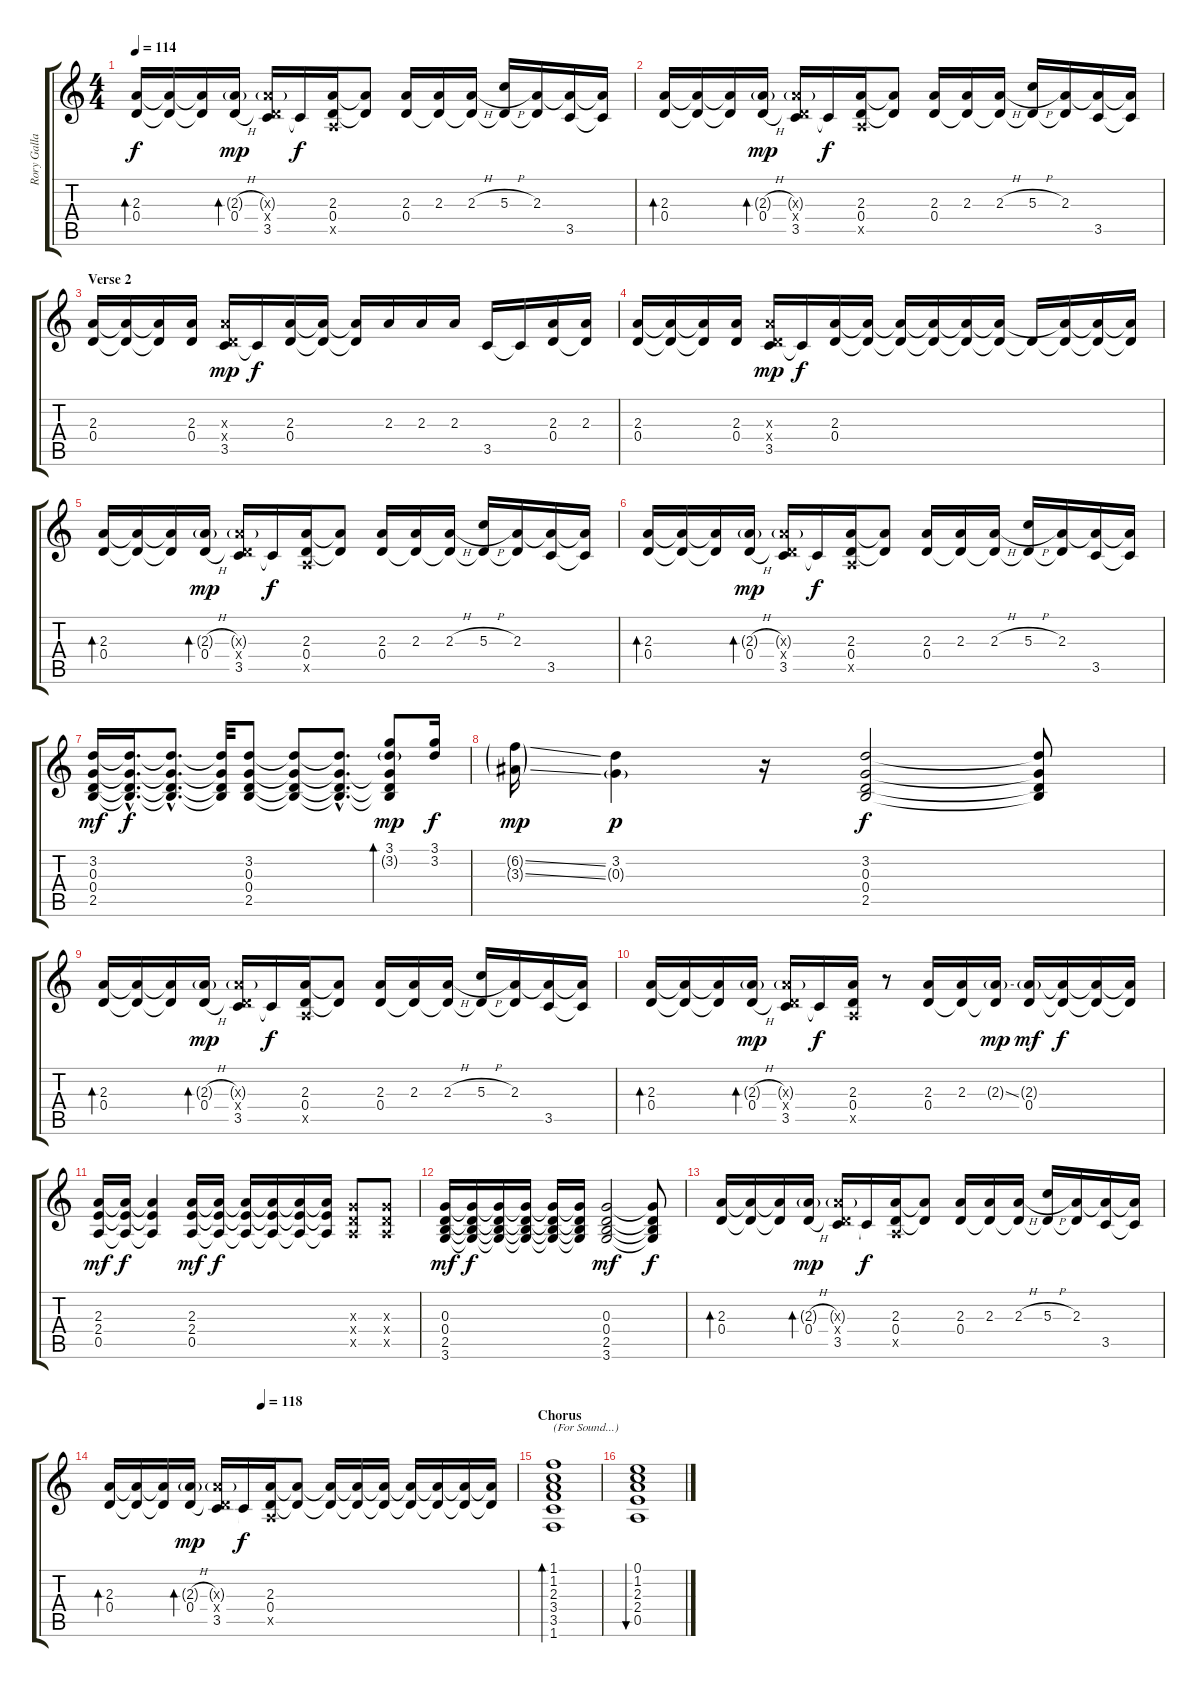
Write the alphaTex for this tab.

\track ("Rory Gallagher (For Sound)" "Rory Galla") {instrument electricguitarclean}
\staff {score tabs}
\tuning (E4 B3 G3 D3 A2 E2) {hide}
\ts (4 4)
\tempo 114
\clef g2
\ks c
(2.3 0.4).16{bd 60 dy f} (2.3{t} 0.4{t}).16 (2.3{t} 0.4{t}).16 (2.3{h g} 0.4{h}).16{bd 120 dy mp} (2.3{g x} 0.4{x} 3.5).16 3.5{t}.16{dy f} (2.3 0.4 0.5{x}).16 (2.3{t} 0.4{t}).8 (2.3 0.4).16 (2.3 0.4{t}).16 (2.3{h} 0.4{t}).16 (5.3{h} 0.4{t}).16 (2.3 0.4{t}).16 (2.3{t} 3.5).16 (2.3{t} 3.5{t}).16 |
(2.3 0.4).16{bd 60} (2.3{t} 0.4{t}).16 (2.3{t} 0.4{t}).16 (2.3{h g} 0.4{h}).16{bd 120 dy mp} (2.3{g x} 0.4{x} 3.5).16 3.5{t}.16{dy f} (2.3 0.4 0.5{x}).16 (2.3{t} 0.4{t}).8 (2.3 0.4).16 (2.3 0.4{t}).16 (2.3{h} 0.4{t}).16 (5.3{h} 0.4{t}).16 (2.3 0.4{t}).16 (2.3{t} 3.5).16 (2.3{t} 3.5{t}).16 |
\section ("" "Verse 2")
(2.3 0.4).16 (2.3{t} 0.4{t}).16 (2.3{t} 0.4{t}).16 (2.3 0.4).16 (2.3{x} 0.4{x} 3.5).16{dy mp} 3.5{t}.16{dy f} (2.3 0.4).16 (2.3{t} 0.4{t}).16 (2.3{t} 0.4{t}).16 2.3.16 2.3.16 2.3.16 3.5.16 3.5{t}.16 (2.3 0.4).16 (2.3 0.4{t}).16 |
(2.3 0.4).16 (2.3{t} 0.4{t}).16 (2.3{t} 0.4{t}).16 (2.3 0.4).16 (2.3{x} 0.4{x} 3.5).16{dy mp} 3.5{t}.16{dy f} (2.3 0.4).16 (2.3{t} 0.4{t}).16 (2.3{t} 0.4{t}).16 (2.3{t} 0.4{t}).16 (2.3{t} 0.4{t}).16 (2.3{t} 0.4{t}).16 0.4{t}.16 (2.3{t} 0.4{t}).16 (2.3{t} 0.4{t}).16 (2.3{t} 0.4{t}).16 |
(2.3 0.4).16{bd 60} (2.3{t} 0.4{t}).16 (2.3{t} 0.4{t}).16 (2.3{h g} 0.4{h}).16{bd 120 dy mp} (2.3{g x} 0.4{x} 3.5).16 3.5{t}.16{dy f} (2.3 0.4 0.5{x}).16 (2.3{t} 0.4{t}).8 (2.3 0.4).16 (2.3 0.4{t}).16 (2.3{h} 0.4{t}).16 (5.3{h} 0.4{t}).16 (2.3 0.4{t}).16 (2.3{t} 3.5).16 (2.3{t} 3.5{t}).16 |
(2.3 0.4).16{bd 60} (2.3{t} 0.4{t}).16 (2.3{t} 0.4{t}).16 (2.3{h g} 0.4{h}).16{bd 120 dy mp} (2.3{g x} 0.4{x} 3.5).16 3.5{t}.16{dy f} (2.3 0.4 0.5{x}).16 (2.3{t} 0.4{t}).8 (2.3 0.4).16 (2.3 0.4{t}).16 (2.3{h} 0.4{t}).16 (5.3{h} 0.4{t}).16 (2.3 0.4{t}).16 (2.3{t} 3.5).16 (2.3{t} 3.5{t}).16 |
(3.2 0.3 0.4 2.5).16{dy mf} (3.2{hac t} 0.3{hac t} 0.4{hac t} 2.5{hac t}).16{d dy f} (3.2{hac t} 0.3{hac t} 0.4{hac t} 2.5{hac t}).8{d} (3.2{t} 0.3{t} 0.4{t} 2.5{t}).32 (3.2 0.3 0.4 2.5).8 (3.2{t} 0.3{t} 0.4{t} 2.5{t}).8 (3.2{hac t} 0.3{hac t} 0.4{hac t} 2.5{hac t}).8{d} (3.1 3.2{g} 0.3{t} 0.4{t} 2.5{t}).8{bd 240 dy mp} (3.1 3.2).16{dy f} |
(6.2{ss g} 3.3{ss g}).16{dy mp} (3.2 0.3{g}).4{dy p} r.16 (3.2 0.3 0.4 2.5).2{dy f} (3.2{t} 0.3{t} 0.4{t} 2.5{t}).8 |
(2.3 0.4).16{bd 60} (2.3{t} 0.4{t}).16 (2.3{t} 0.4{t}).16 (2.3{h g} 0.4{h}).16{bd 120 dy mp} (2.3{g x} 0.4{x} 3.5).16 3.5{t}.16{dy f} (2.3 0.4 0.5{x}).16 (2.3{t} 0.4{t}).8 (2.3 0.4).16 (2.3 0.4{t}).16 (2.3{h} 0.4{t}).16 (5.3{h} 0.4{t}).16 (2.3 0.4{t}).16 (2.3{t} 3.5).16 (2.3{t} 3.5{t}).16 |
(2.3 0.4).16{bd 60} (2.3{t} 0.4{t}).16 (2.3{t} 0.4{t}).16 (2.3{h g} 0.4{h}).16{bd 120 dy mp} (2.3{g x} 0.4{x} 3.5).16 3.5{t}.16{dy f} (2.3 0.4 0.5{x}).16 r.8 (2.3 0.4).16 (2.3 0.4{t}).16 (2.3{ss g} 0.4{t}).16{dy mp} (2.3{g} 0.4).16{dy mf} (2.3{t} 0.4{t}).16{dy f} (2.3{t} 0.4{t}).16 (2.3{t} 0.4{t}).16 |
(2.3 2.4 0.5).16{dy mf} (2.3{t} 2.4{t} 0.5{t}).16{dy f} (2.3{t} 2.4{t} 0.5{t}).4 (2.3 2.4 0.5).16{dy mf} (2.3{t} 2.4{t} 0.5{t}).16{dy f} (2.3{t} 2.4{t} 0.5{t}).16 (2.3{t} 2.4{t} 0.5{t}).16 (2.3{t} 2.4{t} 0.5{t}).16 (2.3{t} 2.4{t} 0.5{t}).16 (0.3{x} 0.4{x} 0.5{x}).8 (0.3{x} 0.4{x} 0.5{x}).8 |
(0.3 0.4 2.5 3.6).16{dy mf} (0.3{t} 0.4{t} 2.5{t} 3.6{t}).16{dy f} (0.3{t} 0.4{t} 2.5{t} 3.6{t}).16 (0.3{t} 0.4{t} 2.5{t} 3.6{t}).16 (0.3{t} 0.4{t} 2.5{t} 3.6{t}).16 (0.3{t} 0.4{t} 2.5{t} 3.6{t}).16 (0.3 0.4 2.5 3.6).2{dy mf} (0.3{t} 0.4{t} 2.5{t} 3.6{t}).8{dy f} |
(2.3 0.4).16{bd 60} (2.3{t} 0.4{t}).16 (2.3{t} 0.4{t}).16 (2.3{h g} 0.4{h}).16{bd 120 dy mp} (2.3{g x} 0.4{x} 3.5).16 3.5{t}.16{dy f} (2.3 0.4 0.5{x}).16 (2.3{t} 0.4{t}).8 (2.3 0.4).16 (2.3 0.4{t}).16 (2.3{h} 0.4{t}).16 (5.3{h} 0.4{t}).16 (2.3 0.4{t}).16 (2.3{t} 3.5).16 (2.3{t} 3.5{t}).16 |
\tempo (118 0.375)
(2.3 0.4).16{bd 60} (2.3{t} 0.4{t}).16 (2.3{t} 0.4{t}).16 (2.3{h g} 0.4{h}).16{bd 120 dy mp} (2.3{g x} 0.4{x} 3.5).16 3.5{t}.16{dy f} (2.3 0.4 0.5{x}).16 (2.3{t} 0.4{t}).8 (2.3{t} 0.4{t}).16 (2.3{t} 0.4{t}).16 (2.3{t} 0.4{t}).16 (2.3{t} 0.4{t}).16 (2.3{t} 0.4{t}).16 (2.3{t} 0.4{t}).16 (2.3{t} 0.4{t}).16 |
\section ("" "Chorus")
(1.1 1.2 2.3 3.4 3.5 1.6).1{bd 240 txt "(For Sound...)" volume 12} |
(0.1 1.2 2.3 2.4 0.5).1{bu 240}
